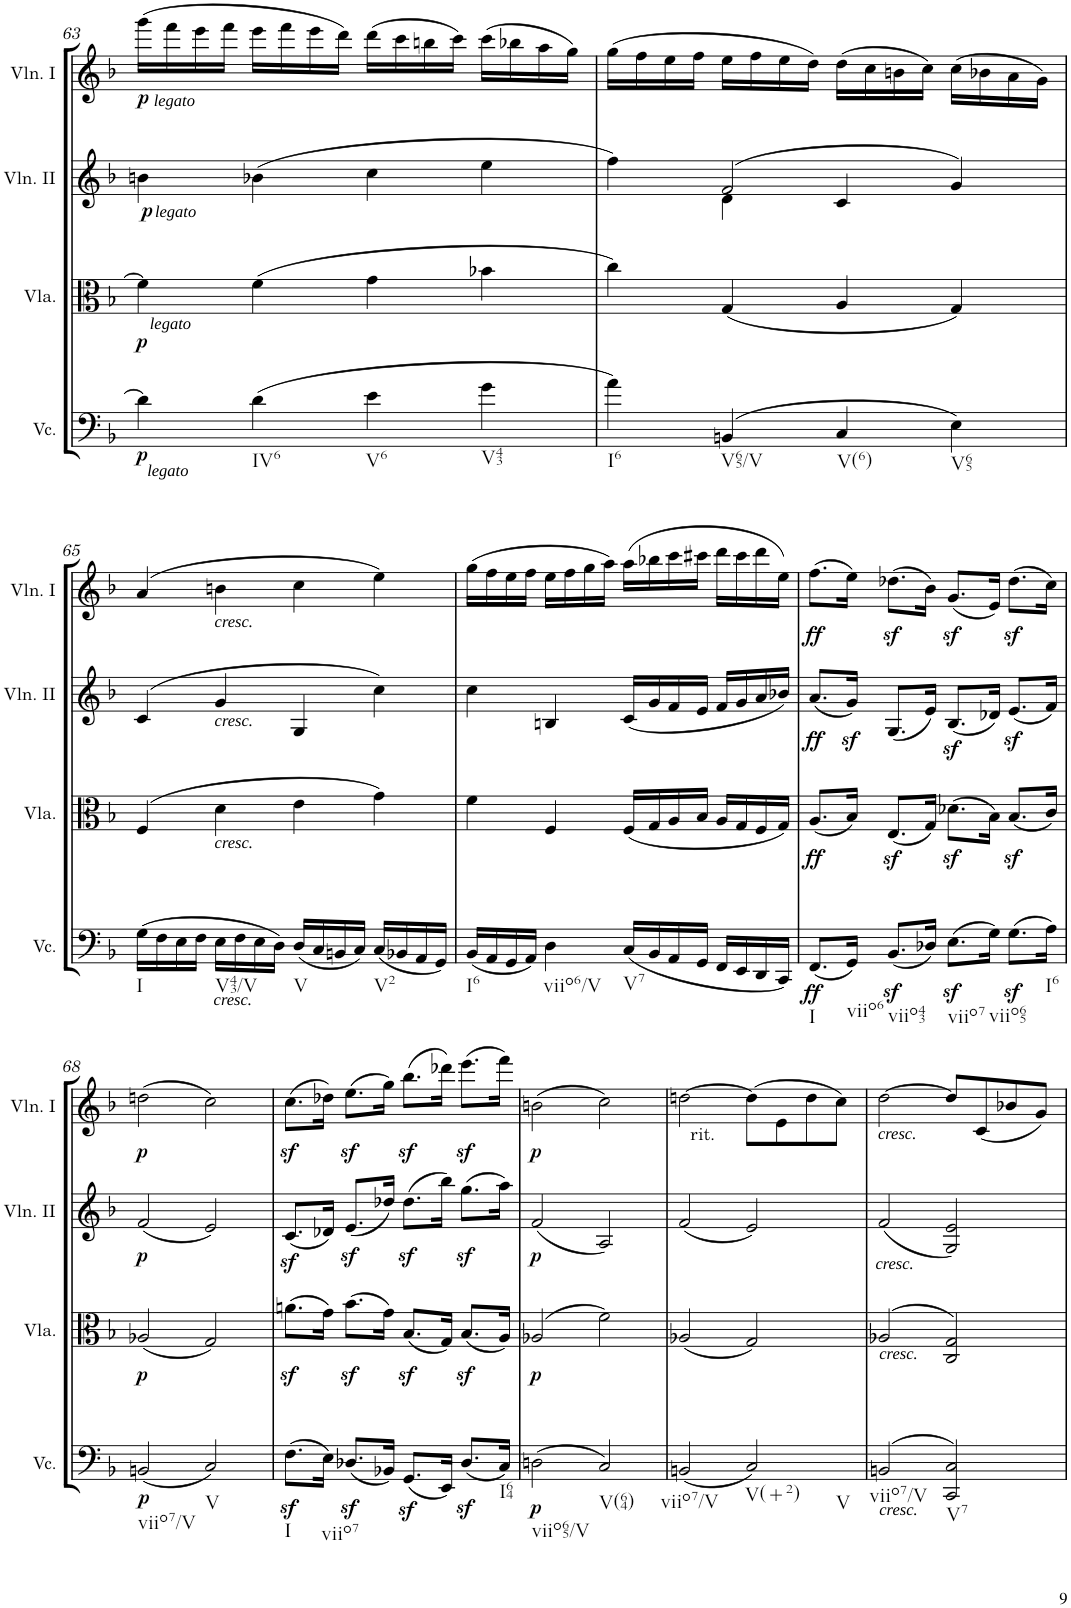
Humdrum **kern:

**kern	**dynam	**kern	**dynam	**kern	**dynam	**kern	**dynam
*part4	*part4	*part3	*part3	*part2	*part2	*part1	*part1
*staff4	*staff4	*staff3	*staff3	*staff2	*staff2	*staff1	*staff1
*I"Violoncello	*	*I"Viola	*	*I"Violin II	*	*I"Violin I	*
*I'Vc.	*	*I'Vla.	*	*I'Vln. II	*	*I'Vln. I	*
!!LO:PB:g=z
*clefC4	*	*clefC3	*	*clefG2	*	*clefG2	*
*k[b-]	*	*k[b-]	*	*k[b-]	*	*k[b-]	*
*M4/4	*	*M4/4	*	*M4/4	*	*M4/4	*
*met(c)	*	*met(c)	*	*met(c)	*	*met(c)	*
=63	=63	=63	=63	=63	=63	=63	=63
!	!	!	!	!LO:TX:b:i:t=legato	!	!	!
!	!	!LO:TX:b:i:t=legato	!	!	!	!	!
!LO:TX:b:i:t=legato	!	!	!	!	!	!	!
!	!LO:DY:b	!	!LO:DY:b	!	!LO:DY:b	!	!LO:DY:b
4d\]	p	4f\]	p	4bn\	p	(16ggg\LL	p
!	!	!	!	!	!	!LO:TX:b:i:t=legato	!
.	.	.	.	.	.	16fff\	.
.	.	.	.	.	.	16eee\	.
.	.	.	.	.	.	16fff\JJ	.
!LO:TX:b:t=IV6	!	!	!	!	!	!	!
(4d\	.	(4f\	.	(4b-X\	.	16eee\LL	.
.	.	.	.	.	.	16fff\	.
.	.	.	.	.	.	16eee\	.
.	.	.	.	.	.	16ddd\JJ)	.
!LO:TX:b:t=V6	!	!	!	!	!	!	!
4e\	.	4g\	.	4cc\	.	(16ddd\LL	.
.	.	.	.	.	.	16ccc\	.
.	.	.	.	.	.	16bbn\	.
.	.	.	.	.	.	16ccc\JJ)	.
!LO:TX:b:t=V43	!	!	!	!	!	!	!
4g\	.	4b-X\	.	4ee\	.	(16ccc\LL	.
.	.	.	.	.	.	16bb-X\	.
.	.	.	.	.	.	16aa\	.
.	.	.	.	.	.	16gg\JJ)	.
=64	=64	=64	=64	=64	=64	=64	=64
*	*	*	*	*^	*	*	*
!LO:TX:b:t=I6	!	!	!	!	!	!	!	!
4a\)	.	4cc\)	.	4ff\)	4ryy	.	(16gg\LL	.
.	.	.	.	.	.	.	16ff\	.
.	.	.	.	.	.	.	16ee\	.
.	.	.	.	.	.	.	16ff\JJ	.
!LO:TX:b:t=V65/V	!	!	!	!	!	!	!	!
(4BBn/	.	(4G/	.	(2f/	4d\	.	16ee\LL	.
.	.	.	.	.	.	.	16ff\	.
.	.	.	.	.	.	.	16ee\	.
.	.	.	.	.	.	.	16dd\JJ)	.
!LO:TX:b:t=V(6)	!	!	!	!	!	!	!	!
4C/	.	4A/	.	.	4c/	.	(16dd\LL	.
.	.	.	.	.	.	.	16cc\	.
.	.	.	.	.	.	.	16bn\	.
.	.	.	.	.	.	.	16cc\JJ)	.
!LO:TX:b:t=V65	!	!	!	!	!	!	!	!
4E\)	.	4G/)	.	4g/)	4ryy	.	(16cc\LL	.
.	.	.	.	.	.	.	16b-X\	.
.	.	.	.	.	.	.	16a\	.
.	.	.	.	.	.	.	16g\JJ)	.
*	*	*	*	*v	*v	*	*	*
!!LO:LB:g=z
=65	=65	=65	=65	=65	=65	=65	=65
!LO:TX:b:t=I	!	!	!	!	!	!	!
(16G\LL	.	(4F/	.	(4c/	.	(4a/	.
16F\	.	.	.	.	.	.	.
16E\	.	.	.	.	.	.	.
16F\JJ	.	.	.	.	.	.	.
!	!	!	!	!	!	!LO:TX:b:i:t=cresc.	!
!	!	!	!	!LO:TX:b:i:t=cresc.	!	!	!
!	!	!LO:TX:b:i:t=cresc.	!	!	!	!	!
!LO:TX:b:i:t=cresc.	!	!	!	!	!	!	!
!LO:TX:b:t=V43/V	!	!	!	!	!	!	!
16E\LL	.	4d\	.	4g/	.	4bn\	.
16F\	.	.	.	.	.	.	.
16E\	.	.	.	.	.	.	.
16D\JJ)	.	.	.	.	.	.	.
!LO:TX:b:t=V	!	!	!	!	!	!	!
(16D/LL	.	4e\	.	4G/	.	4cc\	.
16C/	.	.	.	.	.	.	.
16BBn/	.	.	.	.	.	.	.
16C/JJ)	.	.	.	.	.	.	.
!LO:TX:b:t=V2	!	!	!	!	!	!	!
(16C/LL	.	4g\)	.	4cc\)	.	4ee\)	.
16BB-X/	.	.	.	.	.	.	.
16AA/	.	.	.	.	.	.	.
16GG/JJ)	.	.	.	.	.	.	.
=66	=66	=66	=66	=66	=66	=66	=66
!LO:TX:b:t=I6	!	!	!	!	!	!	!
(16BB-/LL	.	4f\	.	4cc\	.	(16gg\LL	.
16AA/	.	.	.	.	.	16ff\	.
16GG/	.	.	.	.	.	16ee\	.
16AA/JJ)	.	.	.	.	.	16ff\JJ	.
!LO:TX:b:t=viio6/V	!	!	!	!	!	!	!
4D\	.	4F/	.	4Bn/	.	16ee\LL	.
.	.	.	.	.	.	16ff\	.
.	.	.	.	.	.	16gg\	.
.	.	.	.	.	.	16aa\JJ)	.
!LO:TX:b:t=V7	!	!	!	!	!	!	!
(16C/LL	.	(16F/LL	.	(16c/LL	.	(16aa\LL	.
16BB-/	.	16G/	.	16g/	.	16bb-X\	.
16AA/	.	16A/	.	16f/	.	16ccc\	.
16GG/JJ	.	16B-/JJ	.	16e/JJ	.	16ccc#X\JJ	.
16FF/LL	.	16A/LL	.	16f/LL	.	16ddd\LL	.
16EE/	.	16G/	.	16g/	.	16ccc#\	.
16DD/	.	16F/	.	16a/	.	16ddd\	.
16CC/JJ)	.	16G/JJ)	.	16b-X/JJ)	.	16ee\JJ)	.
=67	=67	=67	=67	=67	=67	=67	=67
!LO:TX:b:t=I	!	!	!	!	!	!	!
!	!LO:DY:b	!	!LO:DY:b	!	!LO:DY:b	!	!LO:DY:b
(8.FF/L	ff	(8.A/L	ff	(8.a/L	ff	(8.ff\L	ff
!LO:TX:b:t=viio6	!	!	!	!	!	!	!
16GG/Jk)	.	16B-/Jk)	.	16gz</Jk)	.	16ee\Jk)	.
!LO:TX:b:t=viio43	!	!	!	!	!	!	!
(8.BB-z</L	.	(8.Ez</L	.	(8.G/L	.	(8.dd-Xz<\L	.
16D-X/Jk)	.	16G/Jk)	.	16e/Jk)	.	16b-\Jk)	.
!LO:TX:b:t=viio7	!	!	!	!	!	!	!
(8.Ez<\L	.	(8.d-Xz<\L	.	(8.B-z</L	.	(8.gz</L	.
!LO:TX:b:t=viio65	!	!	!	!	!	!	!
16G\Jk)	.	16B-\Jk)	.	16d-X/Jk)	.	16e/Jk)	.
(8.Gz<\L	.	(8.B-z</L	.	(8.ez</L	.	(8.dd-z<\L	.
!LO:TX:b:t=I6	!	!	!	!	!	!	!
16A\Jk)	.	16c/Jk)	.	16f/Jk)	.	16cc\Jk)	.
!!LO:LB:g=z
=68	=68	=68	=68	=68	=68	=68	=68
!LO:TX:b:t=viio7/V	!	!	!	!	!	!	!
!	!LO:DY:b	!	!LO:DY:b	!	!LO:DY:b	!	!LO:DY:b
(2BBn/	p	(2A-X/	p	(2f/	p	(2ddn\	p
!LO:TX:b:t=V	!	!	!	!	!	!	!
2C/)	.	2G/)	.	2e/)	.	2cc\)	.
=69	=69	=69	=69	=69	=69	=69	=69
!LO:TX:b:t=I	!	!	!	!	!	!	!
(8.Fz<\L	.	(8.anz<\L	.	(8.cz</L	.	(8.ccz<\L	.
!LO:TX:b:t=viio7	!	!	!	!	!	!	!
16E\Jk)	.	16g\Jk)	.	16d-X/Jk)	.	16dd-X\Jk)	.
(8.D-Xz</L	.	(8.b-z<\L	.	(8.ez</L	.	(8.eez<\L	.
16BB-X/Jk)	.	16g\Jk)	.	16dd-X/Jk)	.	16gg\Jk)	.
(8.GGz</L	.	(8.B-z</L	.	(8.dd-z<\L	.	(8.bb-z<\L	.
16EE/Jk)	.	16G/Jk)	.	16bb-\Jk)	.	16ddd-X\Jk)	.
(8.D-z</L	.	(8.B-z</L	.	(8.ggz<\L	.	(8.eeez<\L	.
!LO:TX:b:t=I64	!	!	!	!	!	!	!
16C/Jk)	.	16A/Jk)	.	16aa\Jk)	.	16fff\Jk)	.
=70	=70	=70	=70	=70	=70	=70	=70
!LO:TX:b:t=viio65/V	!	!	!	!	!	!	!
!	!LO:DY:b	!	!LO:DY:b	!	!LO:DY:b	!	!LO:DY:b
(2Dn\	p	(2A-X/	p	(2f/	p	(2bn\	p
!LO:TX:b:t=V(64)	!	!	!	!	!	!	!
2C/)	.	2f\)	.	2A/)	.	2cc\)	.
=71	=71	=71	=71	=71	=71	=71	=71
!	!	!	!	!	!	!LO:TX:b:t=rit.	!
!LO:TX:b:t=viio7/V	!	!	!	!	!	!	!
(2BBn/	.	(2A-X/	.	(2f/	.	[2ddn\	.
!LO:TX:b:t=V(+2)	!	!	!	!	!	!	!
!LO:TX:b:t=V	!	!	!	!	!	!	!
2C/)	.	2G/)	.	2e/)	.	(8dd\L]	.
.	.	.	.	.	.	8e\	.
.	.	.	.	.	.	8dd\	.
.	.	.	.	.	.	8cc\J)	.
=72	=72	=72	=72	=72	=72	=72	=72
!	!	!	!	!	!	!LO:TX:b:i:t=cresc.	!
!	!	!LO:TX:b:i:t=cresc.	!	!	!	!	!
!	!	!LO:TX:a:i:t=cresc.	!	!	!	!	!
!LO:TX:b:i:t=cresc.	!	!	!	!	!	!	!
!LO:TX:b:t=viio7/V	!	!	!	!	!	!	!
(>2BBn/	.	(>2A-X/	.	(2f/	.	[2dd\	.
!LO:TX:b:t=V7	!	!	!	!	!	!	!
2CC/ 2C/)	.	2C/ 2G/)	.	2G/ 2e/)	.	8dd/L]	.
.	.	.	.	.	.	(8c/	.
.	.	.	.	.	.	8b-X/	.
.	.	.	.	.	.	8g/J)	.
=	=	=	=	=	=	=	=
*-	*-	*-	*-	*-	*-	*-	*-
